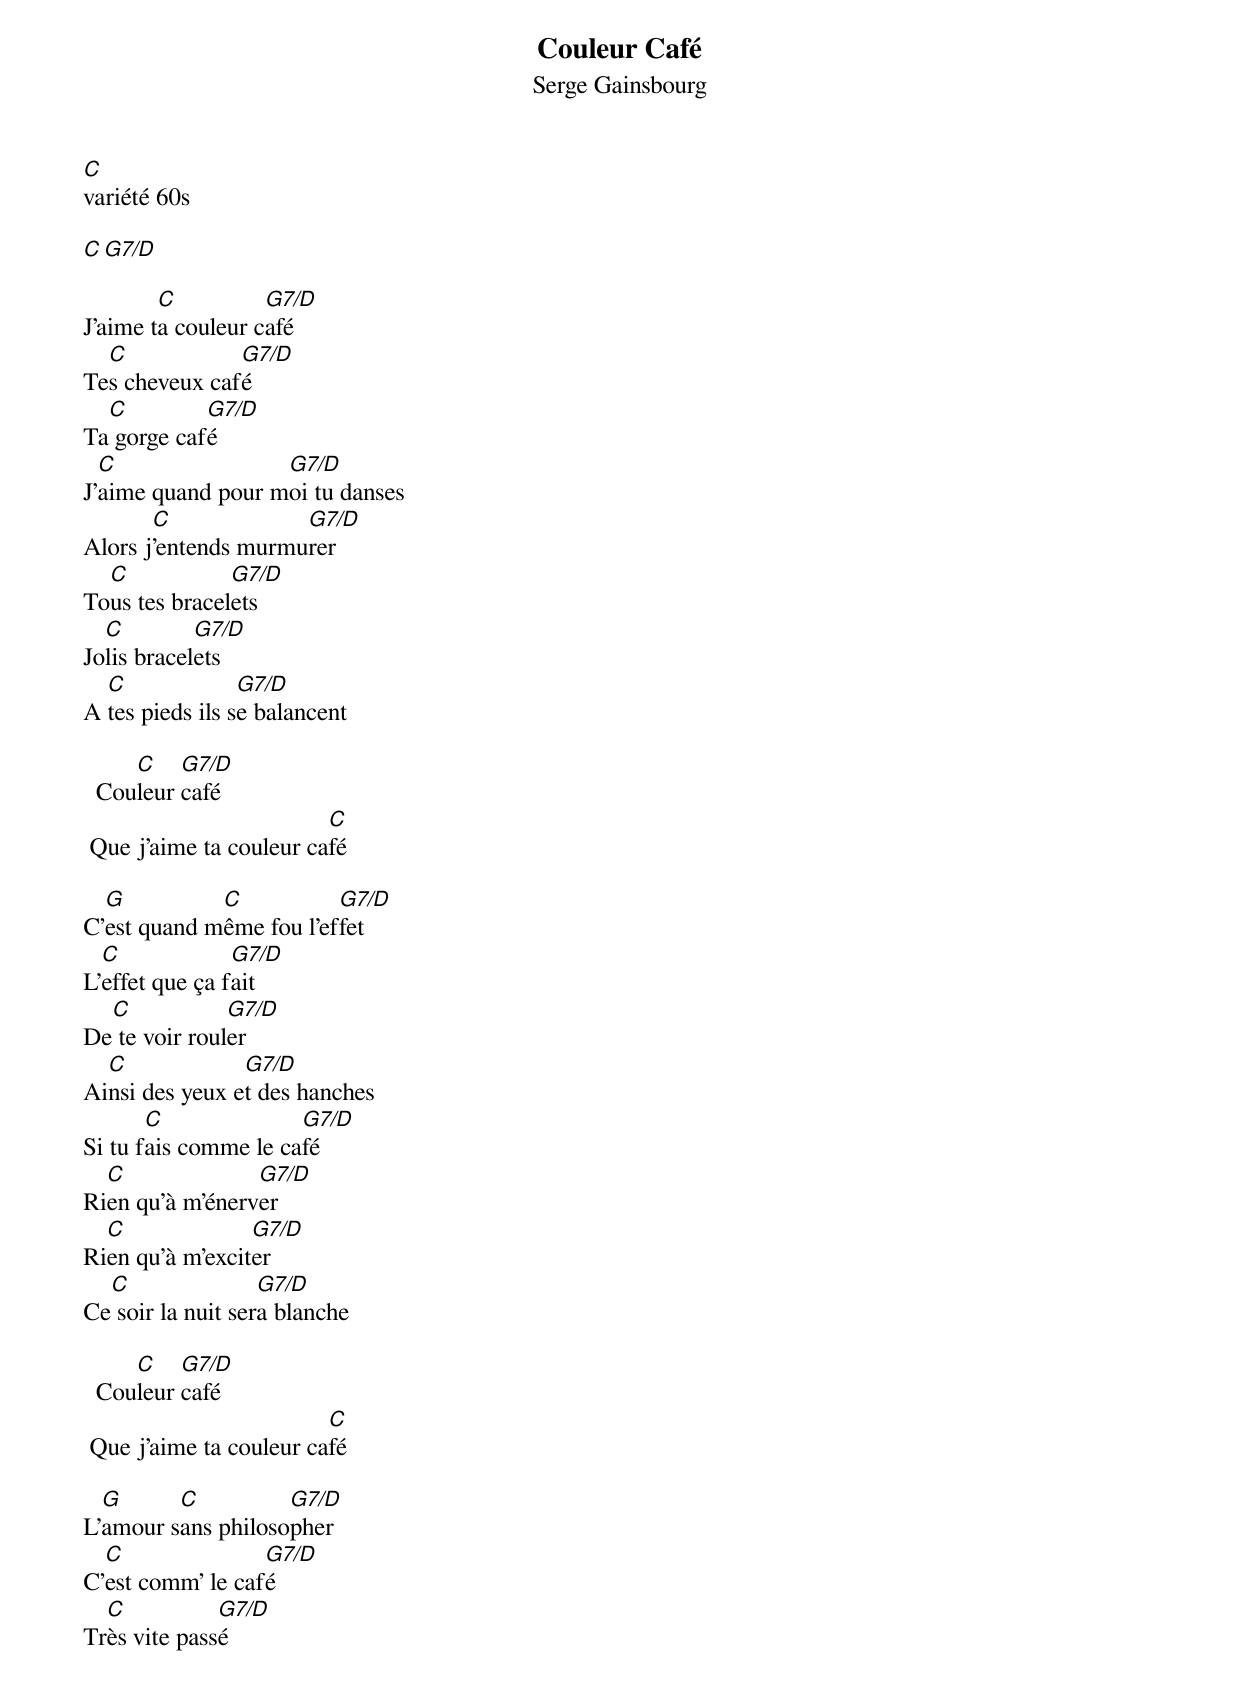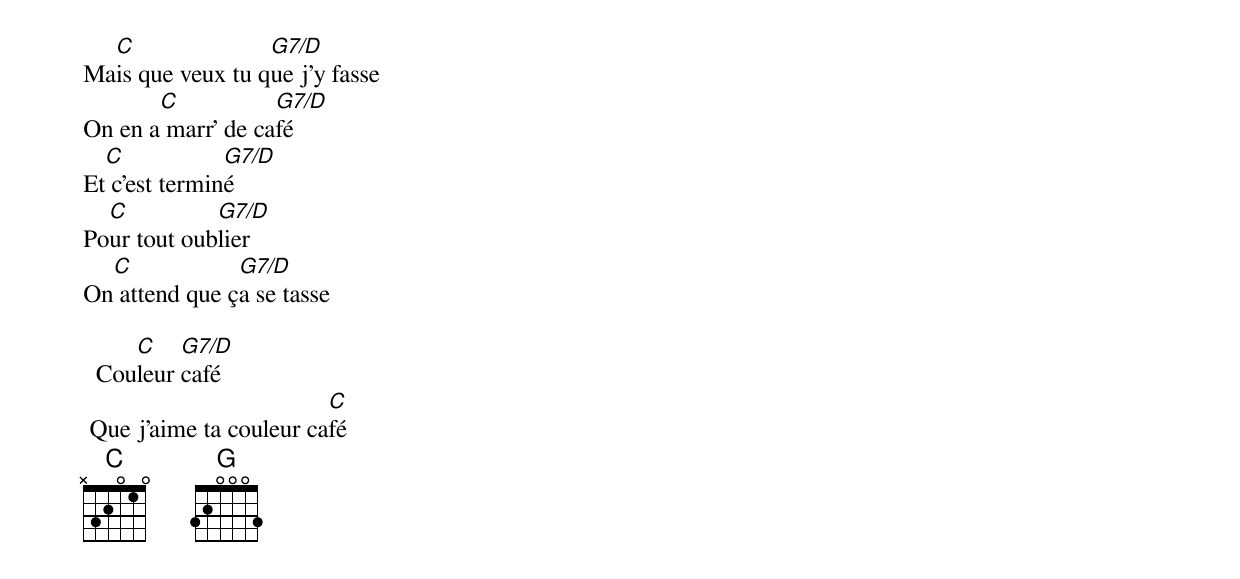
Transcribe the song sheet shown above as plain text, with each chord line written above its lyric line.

Couleur Café
Serge Gainsbourg
C
variété 60s

C     G7/D

        C          G7/D
J'aime ta couleur café
  C            G7/D
Tes cheveux café
  C         G7/D
Ta gorge café
  C                G7/D
J'aime quand pour moi tu danses
       C             G7/D
Alors j'entends murmurer
  C            G7/D
Tous tes bracelets
  C         G7/D
Jolis bracelets
  C              G7/D
A tes pieds ils se balancent

     C    G7/D
  Couleur café
                         C
 Que j'aime ta couleur café

  G          C           G7/D
C'est quand même fou l'effet
  C             G7/D
L'effet que ça fait
  C            G7/D
De te voir rouler
  C             G7/D
Ainsi des yeux et des hanches
       C              G7/D
Si tu fais comme le café
  C              G7/D
Rien qu'à m'énerver
  C              G7/D
Rien qu'à m'exciter
  C                G7/D
Ce soir la nuit sera blanche

     C    G7/D
  Couleur café
                         C
 Que j'aime ta couleur café

  G      C          G7/D
L'amour sans philosopher
  C               G7/D
C'est comm' le café
  C           G7/D
Très vite passé
  C               G7/D
Mais que veux tu que j'y fasse
       C           G7/D
On en a marr' de café
  C            G7/D
Et c'est terminé
  C          G7/D
Pour tout oublier
  C            G7/D
On attend que ça se tasse

     C    G7/D
  Couleur café
                         C
 Que j'aime ta couleur café
